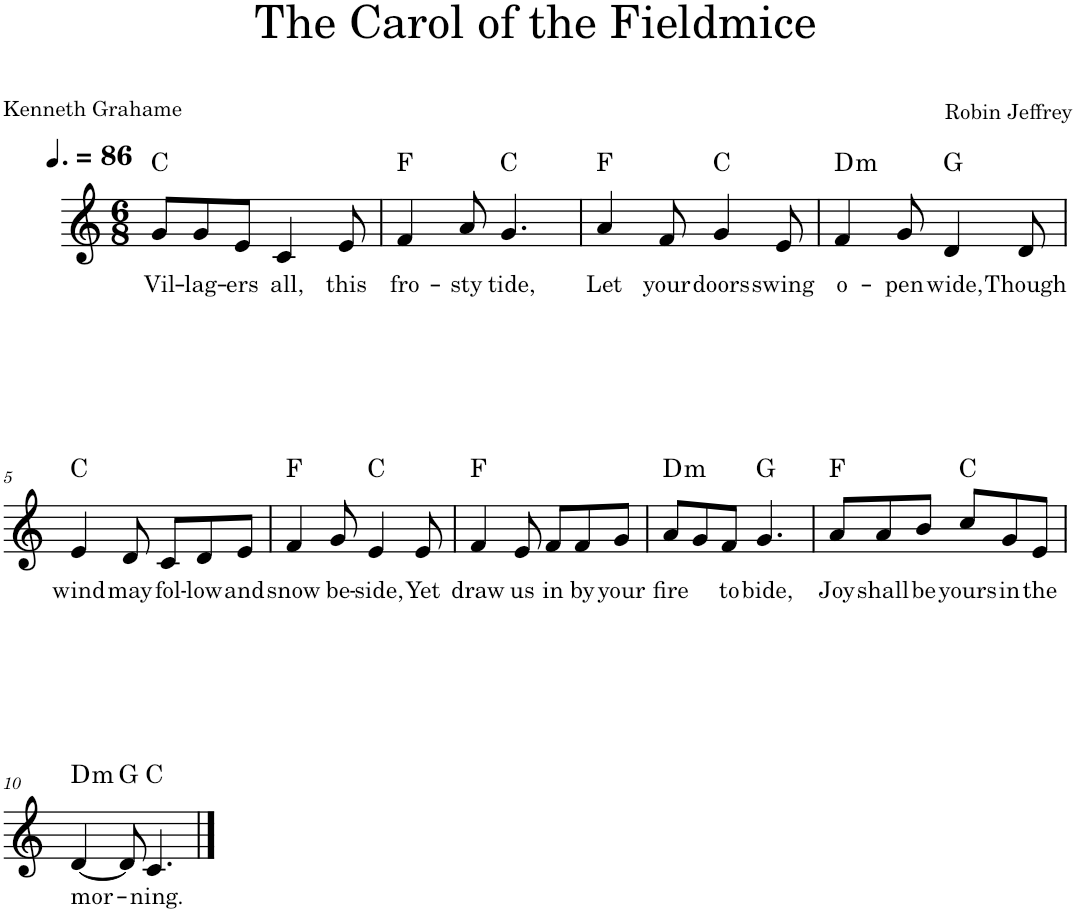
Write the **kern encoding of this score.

**kern	**text	**harte
*part1	*part1	*part1
*staff1	*staff1	*
*I"Piano	*	*
*I'Pno.	*	*
*clefG2	*	*
*k[]	*	*
*M6/8	*	*
*MM129	*	*
=1	=1	=1
!	!LO:LY:b	!
8g/L	Vil-	C:maj
!	!LO:LY:b	!
8g/	-lag-	.
!	!LO:LY:b	!
8e/J	-ers	.
!	!LO:LY:b	!
4c/	all,	.
!	!LO:LY:b	!
8e/	this	.
=2	=2	=2
!	!LO:LY:b	!
4f/	fro-	F:maj
!	!LO:LY:b	!
8a/	-sty	.
!	!LO:LY:b	!
4.g/	tide,	C:maj
=3	=3	=3
!	!LO:LY:b	!
4a/	Let	F:maj
!	!LO:LY:b	!
8f/	your	.
!	!LO:LY:b	!
4g/	doors	C:maj
!	!LO:LY:b	!
8e/	swing	.
=4	=4	=4
!	!LO:LY:b	!LO:H:kt=m
4f/	o-	D:min
!	!LO:LY:b	!
8g/	-pen	.
!	!LO:LY:b	!
4d/	wide,	G:maj
!	!LO:LY:b	!
8d/	Though	.
!!LO:LB:g=z
=5	=5	=5
!	!LO:LY:b	!
4e/	wind	C:maj
!	!LO:LY:b	!
8d/	may	.
!	!LO:LY:b	!
8c/L	fol-	.
!	!LO:LY:b	!
8d/	-low	.
!	!LO:LY:b	!
8e/J	and	.
=6	=6	=6
!	!LO:LY:b	!
4f/	snow	F:maj
!	!LO:LY:b	!
8g/	be-	.
!	!LO:LY:b	!
4e/	-side,	C:maj
!	!LO:LY:b	!
8e/	Yet	.
=7	=7	=7
!	!LO:LY:b	!
4f/	draw	F:maj
!	!LO:LY:b	!
8e/	us	.
!	!LO:LY:b	!
8f/L	in	.
!	!LO:LY:b	!
8f/	by	.
!	!LO:LY:b	!
8g/J	your	.
=8	=8	=8
!	!LO:LY:b	!LO:H:kt=m
8a/L	fire	D:min
8g/	.	.
!	!LO:LY:b	!
8f/J	to	.
!	!LO:LY:b	!
4.g/	bide,	G:maj
=9	=9	=9
!	!LO:LY:b	!
8a/L	Joy	F:maj
!	!LO:LY:b	!
8a/	shall	.
!	!LO:LY:b	!
8b/J	be	.
!	!LO:LY:b	!
8cc/L	yours	C:maj
!	!LO:LY:b	!
8g/	in	.
!	!LO:LY:b	!
8e/J	the	.
!!LO:LB:g=z
=10	=10	=10
!	!LO:LY:b	!LO:H:kt=m
[4d/	mor-	D:min
8d/]	.	G:maj
!	!LO:LY:b	!
4.c/	-ning.	C:maj
==	==	==
*-	*-	*-
